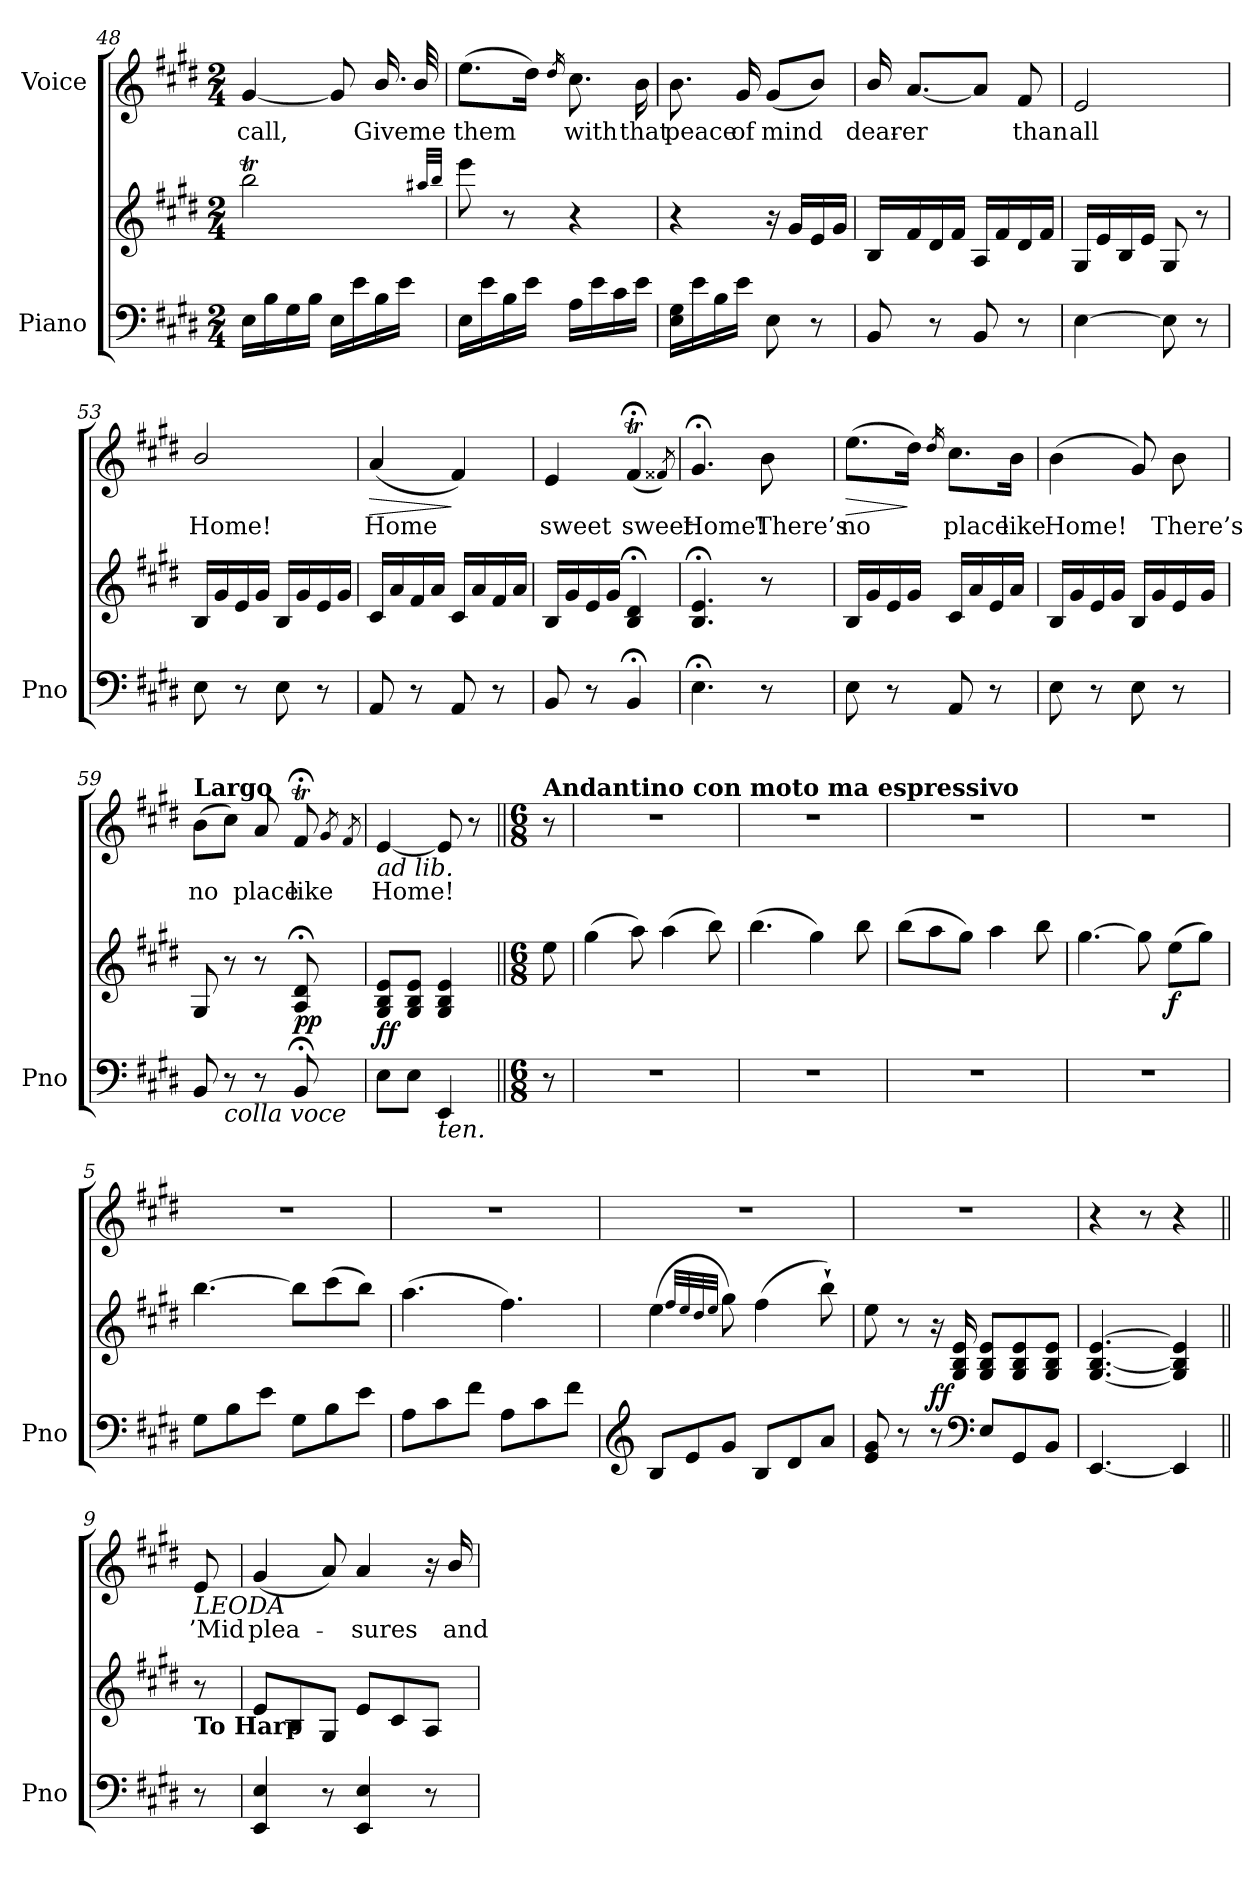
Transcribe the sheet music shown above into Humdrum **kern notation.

**kern	**kern	**dynam	**kern	**text	**dynam
*part2	*part2	*part2	*part1	*part1	*part1
*staff3	*staff2	*staff2/3	*staff1	*staff1	*staff1
*I"Piano	*	*	*I"Voice	*	*
*I'Pno	*	*	*	*	*
*clefF4	*clefG2	*	*clefG2	*	*
*k[f#c#g#d#]	*k[f#c#g#d#]	*	*k[f#c#g#d#]	*	*
*M2/4	*M2/4	*	*M2/4	*	*
=48	=48	=48	=48	=48	=48
!	!	!	!	!LO:LY:b	!
16E\LL	2bbT\	.	[4g#/	call,	.
16B\	.	.	.	.	.
16G#\	.	.	.	.	.
16B\JJ	.	.	.	.	.
16E\LL	.	.	8g#/]	.	.
16e\	.	.	.	.	.
!	!	!	!	!LO:LY:b	!
16B\	.	.	16.b/	Give	.
16e\JJ	.	.	.	.	.
!	!	!	!	!LO:LY:b	!
.	.	.	32b/	me	.
.	32qaa#X/LLL	.	.	.	.
.	32qbb/JJJ	.	.	.	.
!!LO:LB:g=z
=49	=49	=49	=49	=49	=49
!	!	!	!	!LO:LY:b	!
16E\LL	8eee\	.	(8.ee\L	them	.
16e\	.	.	.	.	.
16B\	8r	.	.	.	.
16e\JJ	.	.	16dd#\Jk)	.	.
.	.	.	16qdd#/	.	.
!	!	!	!	!LO:LY:b	!
16A\LL	4r	.	8.cc#\	with	.
16e\	.	.	.	.	.
16c#\	.	.	.	.	.
!	!	!	!	!LO:LY:b	!
16e\JJ	.	.	16b\	that	.
!!LO:LB:g=z
=50	=50	=50	=50	=50	=50
!	!	!	!	!LO:LY:b	!
16E\ 16G#\LL	4r	.	8.b\	peace	.
16e\	.	.	.	.	.
16B\	.	.	.	.	.
!	!	!	!	!LO:LY:b	!
16e\JJ	.	.	16g#/	of	.
!	!	!	!	!LO:LY:b	!
8E\	16r	.	(8g#/L	mind	.
.	16g#/LL	.	.	.	.
8r	16e/	.	8b/J)	.	.
.	16g#/JJ	.	.	.	.
=51	=51	=51	=51	=51	=51
!	!	!	!	!LO:LY:b	!
8BB/	16B/LL	.	16b/	dear-	.
!	!	!	!	!LO:LY:b	!
.	16f#/	.	[8.a/L	-er	.
8r	16d#/	.	.	.	.
.	16f#/JJ	.	.	.	.
8BB/	16A/LL	.	8a/J]	.	.
.	16f#/	.	.	.	.
!	!	!	!	!LO:LY:b	!
8r	16d#/	.	8f#/	than	.
.	16f#/JJ	.	.	.	.
=52	=52	=52	=52	=52	=52
!	!	!	!	!LO:LY:b	!
[4E\	16G#/LL	.	2e/	all	.
.	16e/	.	.	.	.
.	16B/	.	.	.	.
.	16e/JJ	.	.	.	.
8E\]	8G#/	.	.	.	.
8r	8r	.	.	.	.
=53	=53	=53	=53	=53	=53
!	!	!	!	!LO:LY:b	!
8E\	16B/LL	.	2b/	Home!	.
.	16g#/	.	.	.	.
8r	16e/	.	.	.	.
.	16g#/JJ	.	.	.	.
8E\	16B/LL	.	.	.	.
.	16g#/	.	.	.	.
8r	16e/	.	.	.	.
.	16g#/JJ	.	.	.	.
!!LO:PB:g=z
=54	=54	=54	=54	=54	=54
!	!	!	!	!LO:LY:b	!LO:HP:b
8AA/	16c#/LL	.	(4a/	Home	>
.	16a/	.	.	.	.
8r	16f#/	.	.	.	.
.	16a/JJ	.	.	.	.
8AA/	16c#/LL	.	4f#/)	.	]
.	16a/	.	.	.	.
8r	16f#/	.	.	.	.
.	16a/JJ	.	.	.	.
=55	=55	=55	=55	=55	=55
!	!	!	!	!LO:LY:b	!
8BB/	16B/LL	.	4e/	sweet	.
.	16g#/	.	.	.	.
8r	16e/	.	.	.	.
.	16g#/JJ	.	.	.	.
!	!	!	!	!LO:LY:b	!
4BB;/	4B/; 4d#/;	.	(4f#;<T/	sweet	.
.	.	.	8qf##X/)	.	.
!!LO:LB:g=z
=56	=56	=56	=56	=56	=56
!	!	!	!	!LO:LY:b	!
4.E;<\	4.B/;< 4.e/;<	.	4.g#;</	Home!	.
!	!	!	!	!LO:LY:b	!
8r	8r	.	8b\	There’s	.
=57	=57	=57	=57	=57	=57
!	!	!	!	!LO:LY:b	!LO:HP:b
8E\	16B/LL	.	(8.ee\L	no	>
.	16g#/	.	.	.	.
8r	16e/	.	.	.	.
.	16g#/JJ	.	16dd#\Jk)	.	]
.	.	.	16qdd#/	.	.
!	!	!	!	!LO:LY:b	!
8AA/	16c#/LL	.	8.cc#\L	place	.
.	16a/	.	.	.	.
8r	16e/	.	.	.	.
!	!	!	!	!LO:LY:b	!
.	16a/JJ	.	16b\Jk	like	.
=58	=58	=58	=58	=58	=58
!	!	!	!	!LO:LY:b	!
8E\	16B/LL	.	(<4b\	Home!	.
.	16g#/	.	.	.	.
8r	16e/	.	.	.	.
.	16g#/JJ	.	.	.	.
8E\	16B/LL	.	8g#/)	.	.
.	16g#/	.	.	.	.
!	!	!	!	!LO:LY:b	!
8r	16e/	.	8b\	There’s	.
.	16g#/JJ	.	.	.	.
=59	=59	=59	=59	=59	=59
!	!	!	!LO:TX:a:B:t=Largo	!	!
!	!	!	!	!LO:LY:b	!
8BB/	8G#/	.	(8b\L	no	.
!LO:TX:b:i:t=colla voce	!	!	!	!	!
8r	8r	.	8cc#\J)	.	.
!	!	!	!	!LO:LY:b	!
8r	8r	.	8a/	place	.
!	!	!LO:DY:b	!	!LO:LY:b	!
8BB;</	8A/;< 8d#/;<	pp	8f#;<T/	like	.
.	.	.	8qg#/	.	.
.	.	.	8qf#/	.	.
=60	=60	=60	=60	=60	=60
!	!	!	!LO:TX:b:i:t=ad lib.	!	!
!	!	!LO:DY:b	!	!LO:LY:b	!
8E\L	8G#/ 8B/ 8e/L	ff	[4e/	Home!	.
8E\J	8G#/ 8B/ 8e/J	.	.	.	.
!LO:TX:b:i:t=ten.	!	!	!	!	!
4EE/	4G#/ 4B/ 4e/	.	8e/]	.	.
.	.	.	8r	.	.
!!LO:PB:g=z
=||	=||	=||	=||	=||	=||
*M6/8	*M6/8	*	*M6/8	*	*
!	!	!	!LO:TX:a:B:t=Andantino con moto ma espressivo	!	!
8r	8ee\	.	8r	.	.
=1	=1	=1	=1	=1	=1
2.r	(4gg#\	.	2.r	.	.
.	8aa\)	.	.	.	.
.	(4aa\	.	.	.	.
.	8bb\)	.	.	.	.
=2	=2	=2	=2	=2	=2
2.r	(4.bb\	.	2.r	.	.
.	4gg#\)	.	.	.	.
.	8bb\	.	.	.	.
=3	=3	=3	=3	=3	=3
2.r	(8bb\L	.	2.r	.	.
.	8aa\	.	.	.	.
.	8gg#\J)	.	.	.	.
.	4aa\	.	.	.	.
.	8bb\	.	.	.	.
=4	=4	=4	=4	=4	=4
2.r	[4.gg#\	.	2.r	.	.
.	8gg#\]	.	.	.	.
!	!	!LO:DY:b	!	!	!
.	(8ee\L	f	.	.	.
.	8gg#\J)	.	.	.	.
=5	=5	=5	=5	=5	=5
8G#\L	[4.bb\	.	2.r	.	.
8B\	.	.	.	.	.
8e\J	.	.	.	.	.
8G#\L	8bb\L]	.	.	.	.
8B\	(8ccc#\	.	.	.	.
8e\J	8bb\J)	.	.	.	.
=6	=6	=6	=6	=6	=6
8A\L	(4.aa\	.	2.r	.	.
8c#\	.	.	.	.	.
8f#\J	.	.	.	.	.
8A\L	4.ff#\)	.	.	.	.
8c#\	.	.	.	.	.
8f#\J	.	.	.	.	.
!!LO:LB:g=z
=7	=7	=7	=7	=7	=7
*clefG2	*	*	*	*	*
8B/L	(<4ee\	.	2.r	.	.
8e/	.	.	.	.	.
.	32qff#/LLL	.	.	.	.
.	32qee/	.	.	.	.
.	32qdd#/	.	.	.	.
.	32qee/JJJ	.	.	.	.
8g#/J	8gg#\)	.	.	.	.
8B/L	(4ff#\	.	.	.	.
8d#/	.	.	.	.	.
8a/J	8bb`\)	.	.	.	.
!!LO:LB:g=z
=8	=8	=8	=8	=8	=8
8e/ 8g#/	8ee\	.	2.r	.	.
8r	8r	.	.	.	.
!	!	!LO:DY:b	!	!	!
8r	16r	ff	.	.	.
.	16G#/ 16B/ 16e/	.	.	.	.
*clefF4	*	*	*	*	*
8E/L	8G#/ 8B/ 8e/L	.	.	.	.
8GG#/	8G#/ 8B/ 8e/	.	.	.	.
8BB/J	8G#/ 8B/ 8e/J	.	.	.	.
=9	=9	=9	=9	=9	=9
[4.EE/	[4.G#/ [4.B/ [4.e/	.	4r	.	.
.	.	.	8r	.	.
4EE/]	4G#/] 4B/] 4e/]	.	4r	.	.
=9X1||	=9X1||	=9X1||	=9X1||	=9X1||	=9X1||
!	!	!	!LO:TX:b:i:t=LEODA	!	!
!	!LO:TX:b:B:t=To Harp	!	!	!	!
!	!	!	!	!LO:LY:b	!
8r	8r	.	8e/	’Mid	.
=10	=10	=10	=10	=10	=10
!	!	!	!	!LO:LY:b	!
4EE/ 4E/	8e/L	.	(4g#/	plea-	.
.	8B/	.	.	.	.
8r	8G#/J	.	8a/)	.	.
!	!	!	!	!LO:LY:b	!
4EE/ 4E/	8e/L	.	4a/	-sures	.
.	8c#/	.	.	.	.
8r	8A/J	.	16r	.	.
!	!	!	!	!LO:LY:b	!
.	.	.	16b/	and	.
=	=	=	=	=	=
*-	*-	*-	*-	*-	*-
